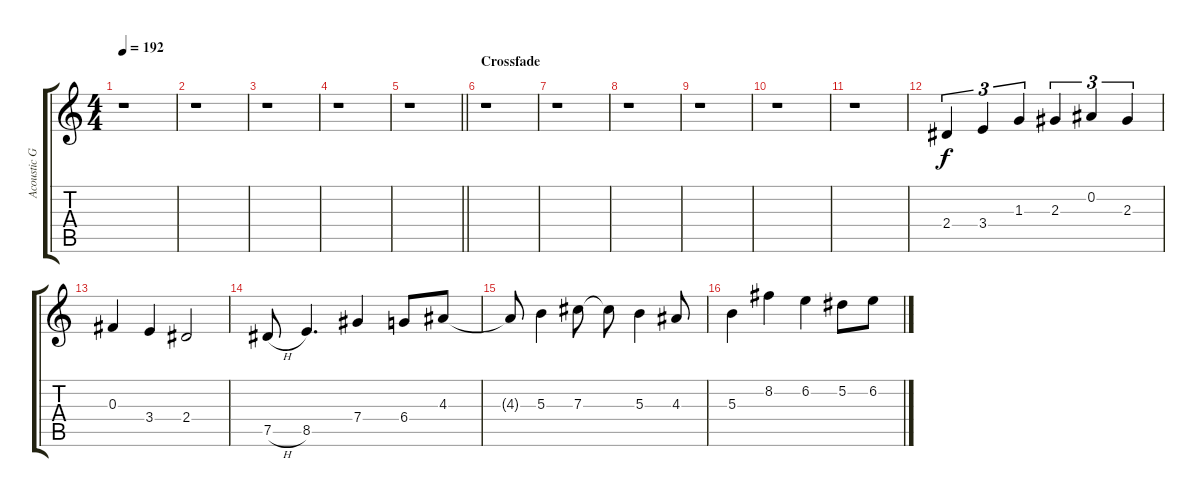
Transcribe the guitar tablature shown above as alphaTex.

\track ("Acoustic Guitar (Slash)" "Acoustic G") {instrument acousticguitarnylon}
\staff {score tabs}
\tuning (Eb4 Bb3 Gb3 Db3 Ab2 Eb2) {hide}
\ts (4 4)
\tempo 192
\clef g2
\ks c
r.1{dy f} |
r.1 |
r.1 |
r.1 |
\barLineRight lightlight
r.1 |
\section ("" "Crossfade")
r.1 |
r.1 |
r.1 |
r.1 |
r.1 |
r.1{volume 0} |
2.4.4{tu (3 2) volume 10} 3.4.4{tu (3 2)} 1.3.4{tu (3 2)} 2.3.4{tu (3 2)} 0.2.4{tu (3 2)} 2.3.4{tu (3 2)} |
0.3.4 3.4.4 2.4.2 |
7.5{h}.8 8.5.4{d} 7.4.4 6.4.8 4.3.8 |
4.3{t}.8 5.3.4 7.3.8 7.3{t}.8 5.3.4 4.3.8 |
5.3.4{volume 16} 8.2.4 6.2.4 5.2.8 6.2.8
